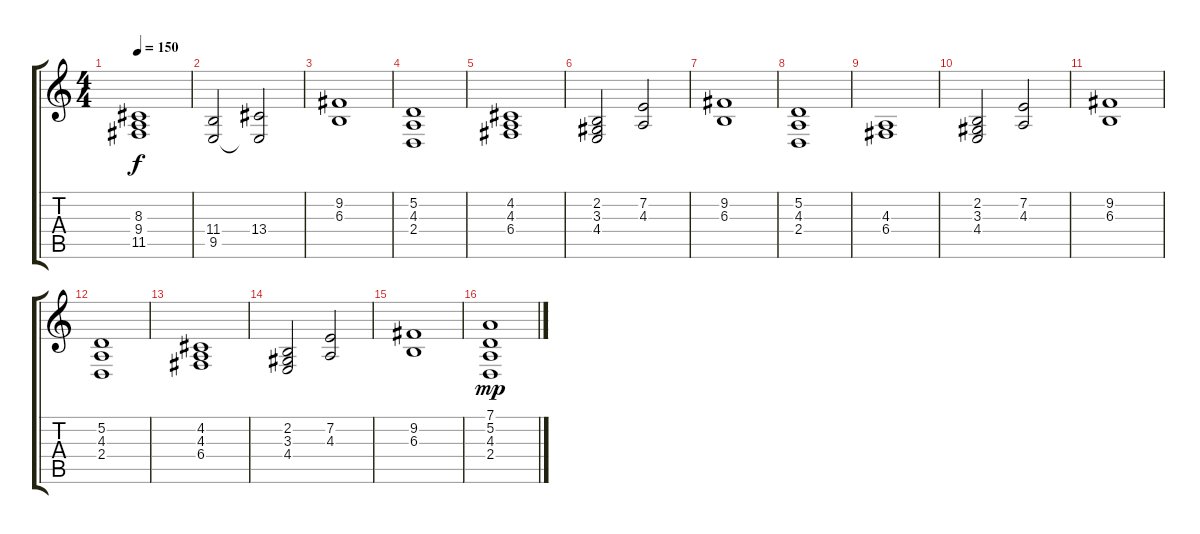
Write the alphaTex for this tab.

\track "" {instrument stringensemble1}
\staff {score tabs}
\tuning (D4 A3 F3 C3 G2 D2) {hide}
\ts (4 4)
\tempo 150
\clef g2
\ks c
(8.3 9.4{t} 11.5).1{dy f} |
(11.4 9.5).2 (13.4 9.5{t}).2 |
(9.2 6.3).1 |
(5.2 4.3 2.4).1 |
(4.2 4.3 6.4).1 |
(2.2 3.3 4.4).2 (7.2 4.3).2 |
(9.2 6.3).1 |
(5.2 4.3 2.4).1 |
(4.3 6.4).1 |
(2.2 3.3 4.4).2 (7.2 4.3).2 |
(9.2 6.3).1 |
(5.2 4.3 2.4).1 |
(4.2 4.3 6.4).1 |
(2.2 3.3 4.4).2 (7.2 4.3).2 |
(9.2 6.3).1 |
(7.1 5.2 4.3 2.4).1{dy mp}
